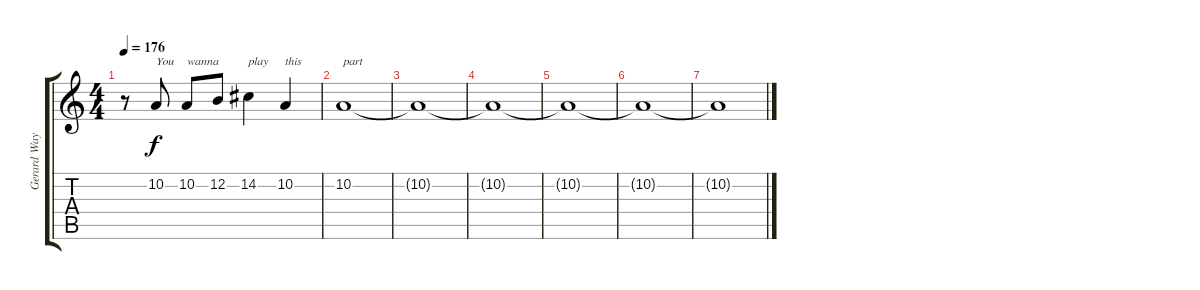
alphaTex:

\track ("Gerard Way (vocals)" "Gerard Way") {instrument oboe}
\staff {score tabs}
\tuning (E4 B3 G3 D3 A2 E2) {hide}
\ts (4 4)
\tempo 176
\clef g2
\ks c
r.8{dy f} 10.2.8{txt "You"} 10.2.8{txt "wanna"} 12.2.8 14.2.4{txt "play"} 10.2.4{txt "this"} |
10.2.1{txt "part" volume 5} |
10.2{t}.1 |
10.2{t}.1 |
10.2{t}.1 |
10.2{t}.1 |
10.2{t}.1
